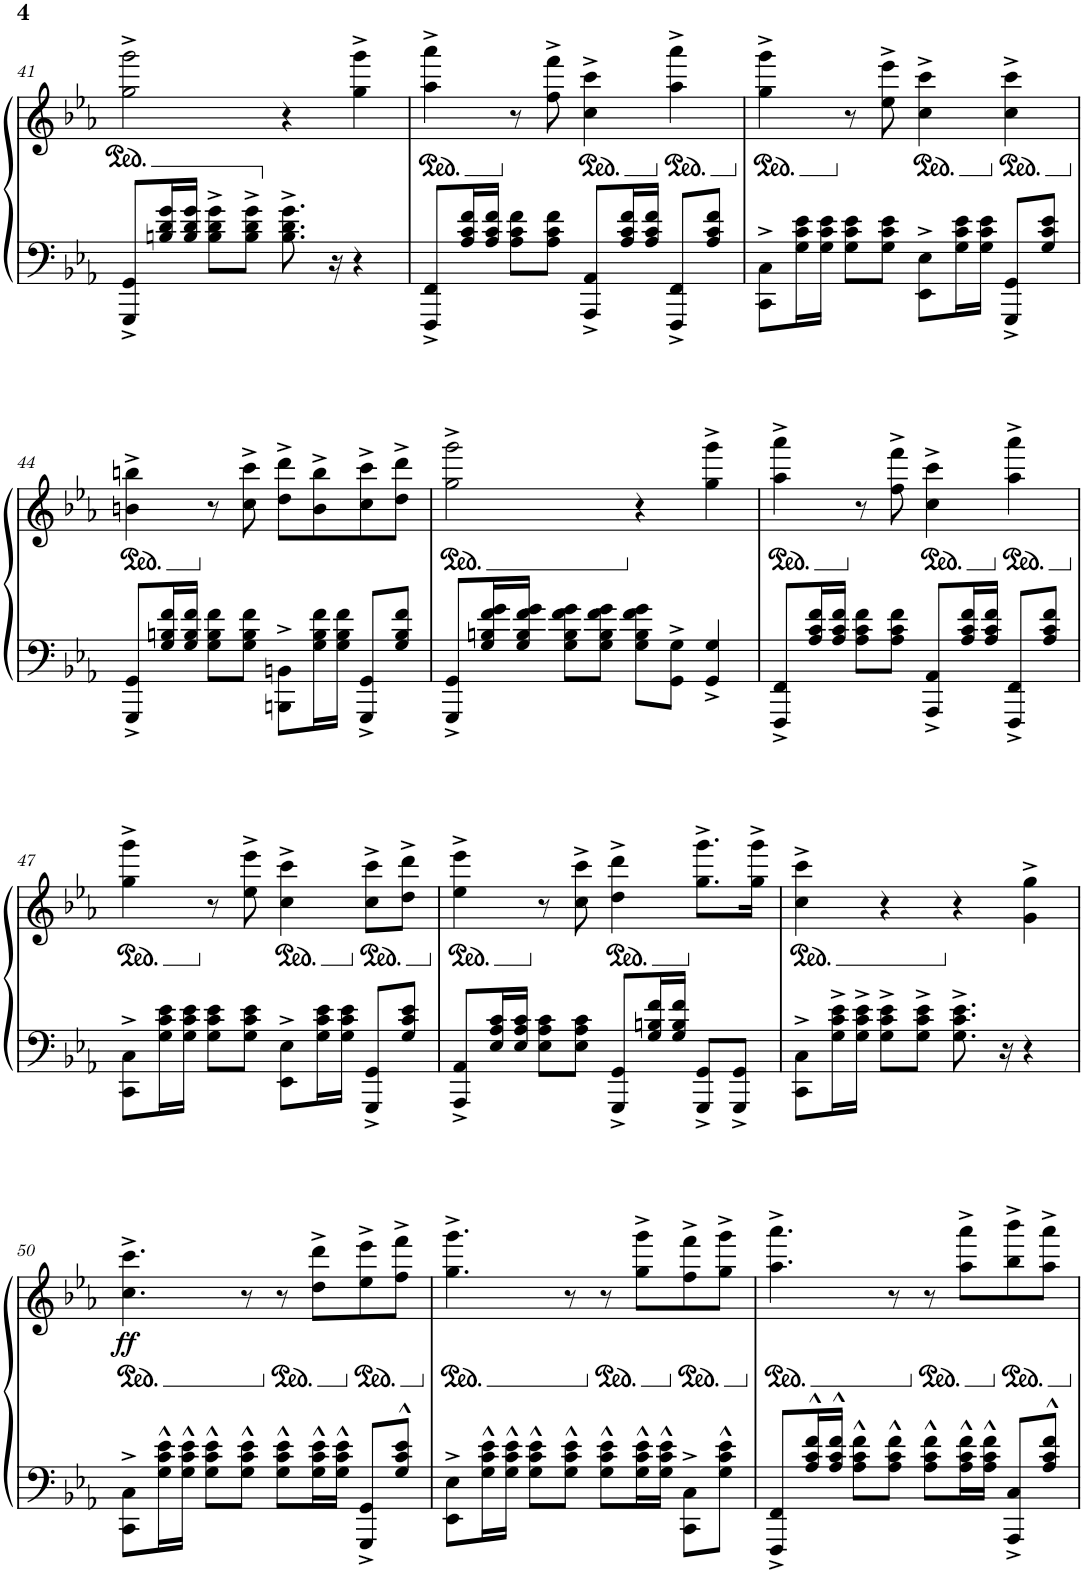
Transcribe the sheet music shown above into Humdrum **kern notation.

**kern	**kern	**dynam
*part1	*part1	*part1
*staff2	*staff1	*staff1/2
*I"Piano	*	*
*I'Pno.	*	*
!!LO:PB:g=z
*clefF4	*clefG2	*
*k[b-e-a-]	*k[b-e-a-]	*
*M4/4	*M4/4	*
=41	=41	=41
8GGG/^ 8GG/^L	2gg\^ 2ggg\^	.
16Bn/ 16d/ 16g/L	.	.
16B/ 16d/ 16g/JJ	.	.
8B\^ 8d\^ 8g\^L	.	.
8B\^ 8d\^ 8g\^J	.	.
8.B\^ 8.d\^ 8.g\^	4r	.
16r	.	.
4r	4gg\^ 4ggg\^	.
=42	=42	=42
*	*ped	*
8FFF/^ 8FF/^L	4aa-\^ 4aaa-\^	.
16A-/ 16c/ 16f/L	.	.
16A-/ 16c/ 16f/JJ	.	.
*	*Xped	*
8A-\ 8c\ 8f\L	8r	.
8A-\ 8c\ 8f\J	8ff\^ 8fff\^	.
*	*ped	*
8AAA-/^ 8AA-/^L	4cc\^ 4ccc\^	.
16A-/ 16c/ 16f/L	.	.
16A-/ 16c/ 16f/JJ	.	.
*	*Xped	*
*	*ped	*
8FFF/^ 8FF/^L	4aa-\^ 4aaa-\^	.
8A-/ 8c/ 8f/J	.	.
=43	=43	=43
*	*Xped	*
*	*ped	*
8CC\^ 8C\^L	4gg\^ 4ggg\^	.
16G\ 16c\ 16e-\L	.	.
16G\ 16c\ 16e-\JJ	.	.
*	*Xped	*
8G\ 8c\ 8e-\L	8r	.
8G\ 8c\ 8e-\J	8ee-\^ 8eee-\^	.
*	*ped	*
8EE-\^ 8E-\^L	4cc\^ 4ccc\^	.
16G\ 16c\ 16e-\L	.	.
16G\ 16c\ 16e-\JJ	.	.
*	*Xped	*
*	*ped	*
8GGG/^ 8GG/^L	4cc\^ 4ccc\^	.
8G/ 8c/ 8e-/J	.	.
!!LO:LB:g=z
=44	=44	=44
*	*Xped	*
*	*ped	*
8GGG/^ 8GG/^L	4bn\^ 4bbn\^	.
16G/ 16Bn/ 16f/L	.	.
16G/ 16B/ 16f/JJ	.	.
*	*Xped	*
8G\ 8B\ 8f\L	8r	.
8G\ 8B\ 8f\J	8cc\^ 8ccc\^	.
8BBBn\^ 8BBn\^L	8dd\^ 8ddd\^L	.
16G\ 16B\ 16f\L	8b\^ 8bb\^	.
16G\ 16B\ 16f\JJ	.	.
8GGG/^ 8GG/^L	8cc\^ 8ccc\^	.
8G/ 8B/ 8f/J	8dd\^ 8ddd\^J	.
=45	=45	=45
*	*ped	*
8GGG/^ 8GG/^L	2gg\^ 2ggg\^	.
16G/ 16Bn/ 16f/ 16g/L	.	.
16G/ 16B/ 16f/ 16g/JJ	.	.
8G\ 8B\ 8f\ 8g\L	.	.
8G\ 8B\ 8f\ 8g\J	.	.
*	*Xped	*
8G\ 8B\ 8f\ 8g\L	4r	.
8GG\^ 8G\^J	.	.
4GG/^ 4G/^	4gg\^ 4ggg\^	.
=46	=46	=46
*	*ped	*
8FFF/^ 8FF/^L	4aa-\^ 4aaa-\^	.
16A-/ 16c/ 16f/L	.	.
16A-/ 16c/ 16f/JJ	.	.
*	*Xped	*
8A-\ 8c\ 8f\L	8r	.
8A-\ 8c\ 8f\J	8ff\^ 8fff\^	.
*	*ped	*
8AAA-/^ 8AA-/^L	4cc\^ 4ccc\^	.
16A-/ 16c/ 16f/L	.	.
16A-/ 16c/ 16f/JJ	.	.
*	*Xped	*
*	*ped	*
8FFF/^ 8FF/^L	4aa-\^ 4aaa-\^	.
8A-/ 8c/ 8f/J	.	.
!!LO:LB:g=z
=47	=47	=47
*	*Xped	*
*	*ped	*
8CC\^ 8C\^L	4gg\^ 4ggg\^	.
16G\ 16c\ 16e-\L	.	.
16G\ 16c\ 16e-\JJ	.	.
*	*Xped	*
8G\ 8c\ 8e-\L	8r	.
8G\ 8c\ 8e-\J	8ee-\^ 8eee-\^	.
*	*ped	*
8EE-\^ 8E-\^L	4cc\^ 4ccc\^	.
16G\ 16c\ 16e-\L	.	.
16G\ 16c\ 16e-\JJ	.	.
*	*Xped	*
*	*ped	*
8GGG/^ 8GG/^L	8cc\^ 8ccc\^L	.
8G/ 8c/ 8e-/J	8dd\^ 8ddd\^J	.
=48	=48	=48
*	*Xped	*
*	*ped	*
8AAA-/^ 8AA-/^L	4ee-\^ 4eee-\^	.
16E-/ 16A-/ 16c/L	.	.
16E-/ 16A-/ 16c/JJ	.	.
*	*Xped	*
8E-\ 8A-\ 8c\L	8r	.
8E-\ 8A-\ 8c\J	8cc\^ 8ccc\^	.
*	*ped	*
8GGG/^ 8GG/^L	4dd\^ 4ddd\^	.
16G/ 16Bn/ 16f/L	.	.
16G/ 16B/ 16f/JJ	.	.
*	*Xped	*
8GGG/^ 8GG/^L	8.gg\^ 8.ggg\^L	.
8GGG/^ 8GG/^J	.	.
.	16gg\^ 16ggg\^Jk	.
=49	=49	=49
*	*ped	*
8CC\^ 8C\^L	4cc\^ 4ccc\^	.
16G\^ 16c\^ 16e-\^L	.	.
16G\^ 16c\^ 16e-\^JJ	.	.
8G\^ 8c\^ 8e-\^L	4r	.
8G\^ 8c\^ 8e-\^J	.	.
*	*Xped	*
8.G\^ 8.c\^ 8.e-\^	4r	.
16r	.	.
4r	4g\^ 4gg\^	.
!!LO:LB:g=z
=50	=50	=50
*	*ped	*
!	!	!LO:DY:b
8CC\^ 8C\^L	4.cc\^ 4.ccc\^	ff
16G\^^ 16c\^^ 16e-\^^L	.	.
16G\^^ 16c\^^ 16e-\^^JJ	.	.
8G\^^ 8c\^^ 8e-\^^L	.	.
8G\^^ 8c\^^ 8e-\^^J	8r	.
*	*Xped	*
*	*ped	*
8G\^^ 8c\^^ 8e-\^^L	8r	.
16G\^^ 16c\^^ 16e-\^^L	8dd\^ 8ddd\^L	.
16G\^^ 16c\^^ 16e-\^^JJ	.	.
*	*Xped	*
*	*ped	*
8GGG/^ 8GG/^L	8ee-\^ 8eee-\^	.
8G/^^ 8c/^^ 8e-/^^J	8ff\^ 8fff\^J	.
=51	=51	=51
*	*Xped	*
*	*ped	*
8EE-\^ 8E-\^L	4.gg\^ 4.ggg\^	.
16G\^^ 16c\^^ 16e-\^^L	.	.
16G\^^ 16c\^^ 16e-\^^JJ	.	.
8G\^^ 8c\^^ 8e-\^^L	.	.
8G\^^ 8c\^^ 8e-\^^J	8r	.
*	*Xped	*
*	*ped	*
8G\^^ 8c\^^ 8e-\^^L	8r	.
16G\^^ 16c\^^ 16e-\^^L	8gg\^ 8ggg\^L	.
16G\^^ 16c\^^ 16e-\^^JJ	.	.
*	*Xped	*
*	*ped	*
8CC\^ 8C\^L	8ff\^ 8fff\^	.
8G\^^ 8c\^^ 8e-\^^J	8gg\^ 8ggg\^J	.
=52	=52	=52
*	*Xped	*
*	*ped	*
8FFF/^ 8FF/^L	4.aa-\^ 4.aaa-\^	.
16A-/^^ 16c/^^ 16f/^^L	.	.
16A-/^^ 16c/^^ 16f/^^JJ	.	.
8A-\^^ 8c\^^ 8f\^^L	.	.
8A-\^^ 8c\^^ 8f\^^J	8r	.
*	*Xped	*
*	*ped	*
8A-\^^ 8c\^^ 8f\^^L	8r	.
16A-\^^ 16c\^^ 16f\^^L	8aa-\^ 8aaa-\^L	.
16A-\^^ 16c\^^ 16f\^^JJ	.	.
*	*Xped	*
*	*ped	*
8AAA-/^ 8C/^L	8bb-\^ 8bbb-\^	.
8A-/^^ 8c/^^ 8f/^^J	8aa-\^ 8aaa-\^J	.
*	*Xped	*
=	=	=
*-	*-	*-
